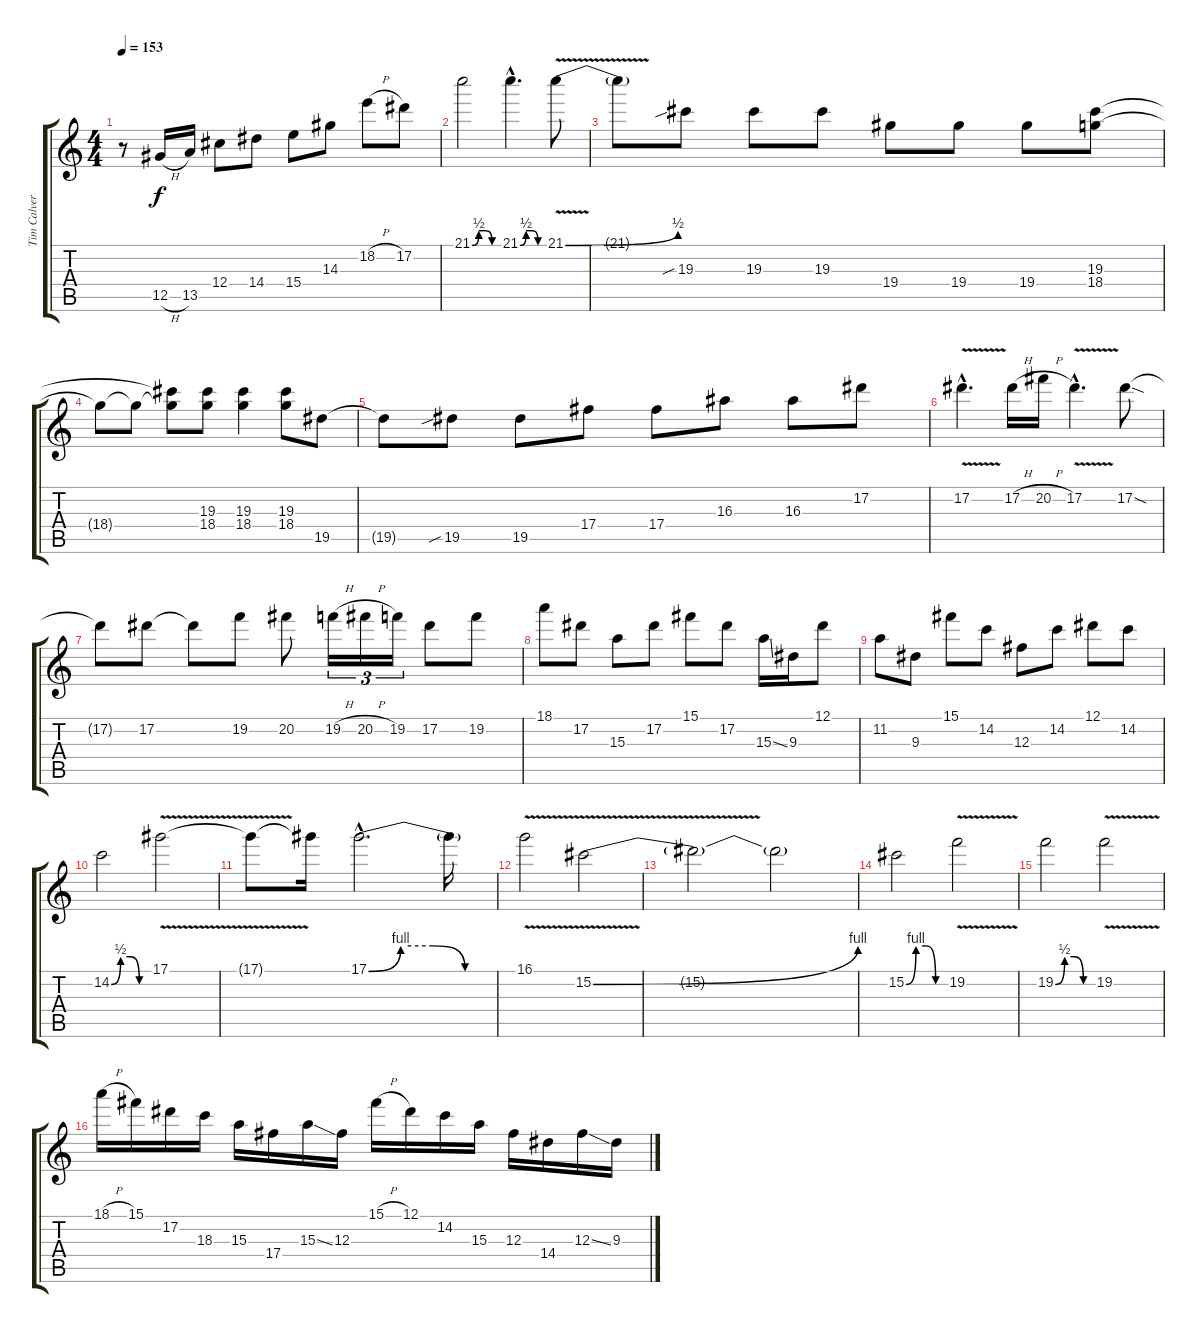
\track ("Tim Calvert" "Tim Calver") {instrument distortionguitar}
\staff {score tabs}
\tuning (Eb4 Bb3 Gb3 Db3 Ab2 Eb2) {hide}
\ts (4 4)
\tempo 153
\clef g2
\ks c
r.8{dy f volume 16 balance 8} 12.5{h}.16 13.5.16 12.4.8 14.4.8 15.4.8 14.3.8 18.2{h}.8 17.2.8 |
21.1{be (custom 0 0 15 2 30 2 45 0 60 0)}.2 21.1{be (custom 0 0 15 2 30 2 45 0 60 0) hac}.4{d} 21.1{be (bend 0 0 60 2) v}.8 |
21.1{t}.8 19.3{sib}.8 19.3.8 19.3.8 19.4.8 19.4.8 19.4.8 (19.3 18.4).8 |
18.4{t}.8 18.4{t}.8 (19.3{t} 18.4{t}).8 (19.3 18.4).8 (19.3 18.4).4 (19.3 18.4).8 19.5.8 |
19.5{t}.8 19.5{sib}.8 19.5.8 17.4.8 17.4.8 16.3.8 16.3.8 17.2.8 |
17.2{v hac}.4{d} 17.2{h}.16 20.2{h}.16 17.2{v hac}.4{d} 17.2{sod}.8 |
17.2{t}.8 17.2.8 17.2{t}.8 19.2.8 20.2.8 19.2{h}.16{tu (3 2)} 20.2{h}.16{tu (3 2)} 19.2.16{tu (3 2)} 17.2.8 19.2.8 |
18.1.8 17.2.8 15.3.8 17.2.8 15.1.8 17.2.8 15.3{ss}.16 9.3.16 12.1.8 |
11.2.8 9.3.8 15.1.8 14.2.8 12.3.8 14.2.8 12.1.8 14.2.8 |
14.2{be (custom 0 0 15 2 30 2 45 0 60 0)}.2 17.1{v}.2 |
17.1{t}.8 17.1{t}.16 17.1{be (custom 0 0 15 4 30 4 45 0 60 0) hac}.2{d} 17.1{t}.16 |
16.1{v}.2 15.2{be (bend 0 0 60 4) v}.2 |
15.2{t}.2 15.2{t}.2 |
15.2{be (custom 0 0 15 4 30 4 45 0 60 0)}.2 19.2{v}.2 |
19.2{be (custom 0 0 15 2 30 2 45 0 60 0)}.2 19.2{v}.2 |
18.1{h}.16 15.1.16 17.2.16 18.3.16 15.3.16 17.4.16 15.3{ss}.16 12.3.16 15.1{h}.16 12.1.16 14.2.16 15.3.16 12.3.16 14.4.16 12.3{ss}.16 9.3.16
